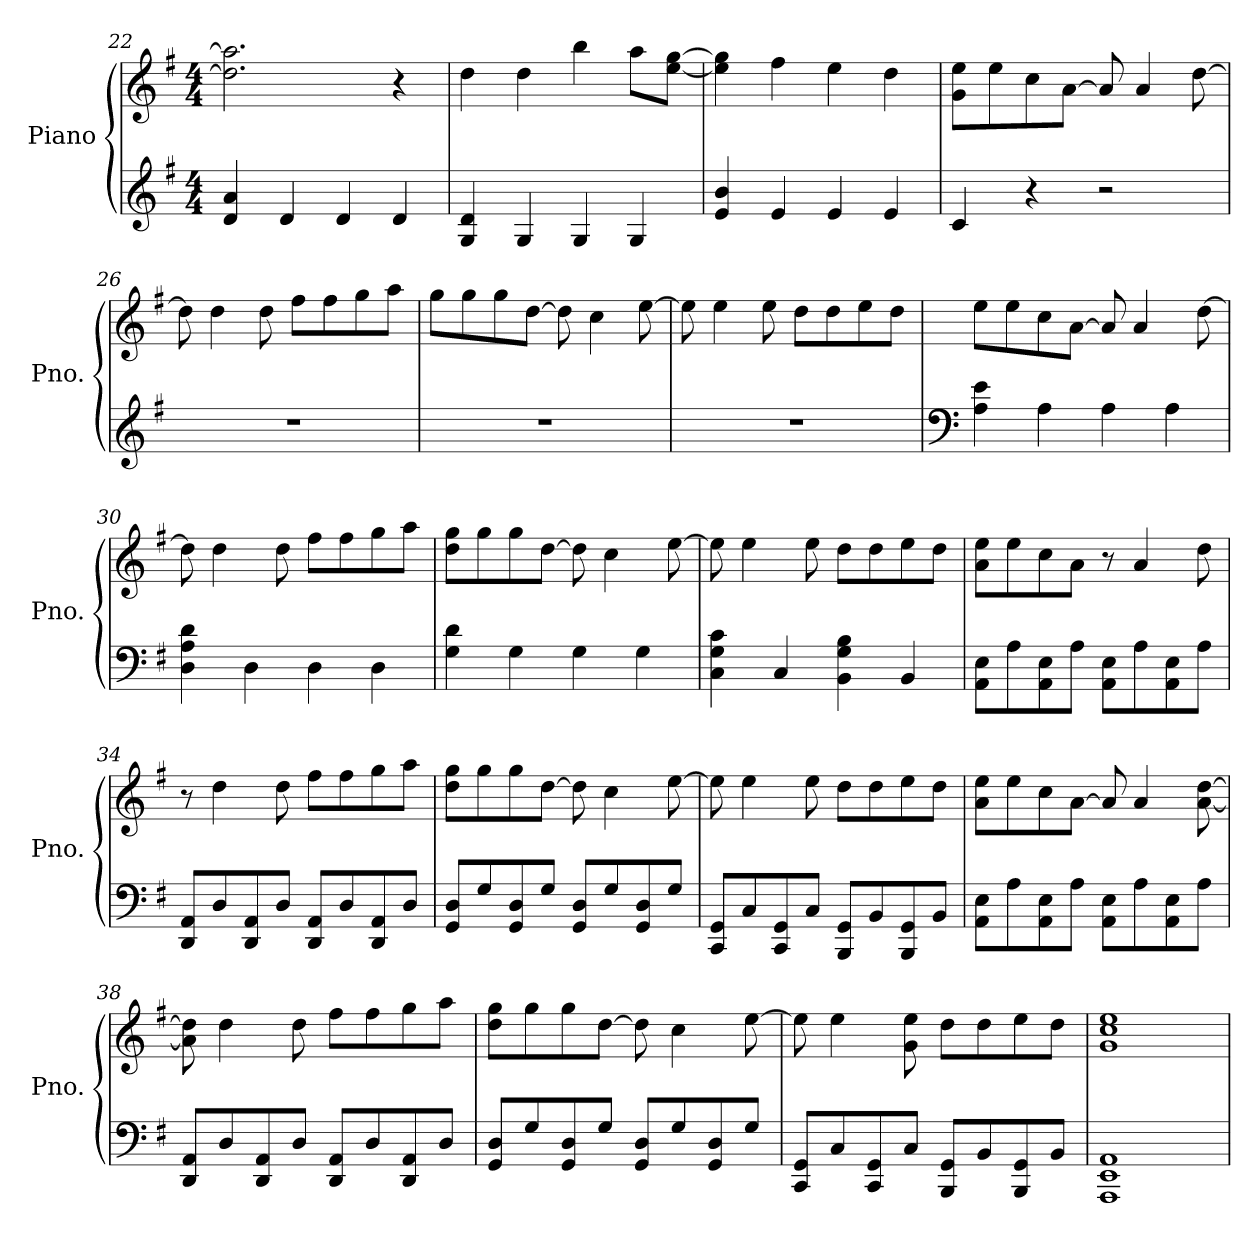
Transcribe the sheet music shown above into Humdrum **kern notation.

**kern	**kern
*part2	*part1
*staff2	*staff1
*I"Piano	*I"Piano
*I'Pno.	*I'Pno.
!!LO:LB:g=z
*clefG2	*clefG2
*k[f#]	*k[f#]
*M4/4	*M4/4
=22	=22
4d/ 4a/	2.dd\] 2.aa\]
4d/	.
4d/	.
4d/	4r
=23	=23
4G/ 4d/	4dd\
4G/	4dd\
4G/	4bb\
4G/	8aa\L
.	[8ee\ [8gg\J
=24	=24
4e/ 4b/	4ee\] 4gg\]
4e/	4ff#\
4e/	4ee\
4e/	4dd\
=25	=25
4c/	8g\ 8ee\L
.	8ee\
4r	8cc\
.	[8a\J
2r	8a/]
.	4a/
.	[8dd\
=26	=26
1r	8dd\]
.	4dd\
.	8dd\
.	8ff#\L
.	8ff#\
.	8gg\
.	8aa\J
=27	=27
1r	8gg\L
.	8gg\
.	8gg\
.	[8dd\J
.	8dd\]
.	4cc\
.	[8ee\
!!LO:LB:g=z
=28	=28
1r	8ee\]
.	4ee\
.	8ee\
.	8dd\L
.	8dd\
.	8ee\
.	8dd\J
=29	=29
*clefF4	*
4A\ 4e\	8ee\L
.	8ee\
4A\	8cc\
.	[8a\J
4A\	8a/]
.	4a/
4A\	.
.	[8dd\
=30	=30
4D\ 4A\ 4d\	8dd\]
.	4dd\
4D\	.
.	8dd\
4D\	8ff#\L
.	8ff#\
4D\	8gg\
.	8aa\J
=31	=31
4G\ 4d\	8dd\ 8gg\L
.	8gg\
4G\	8gg\
.	[8dd\J
4G\	8dd\]
.	4cc\
4G\	.
.	[8ee\
=32	=32
4C\ 4G\ 4c\	8ee\]
.	4ee\
4C/	.
.	8ee\
4BB\ 4G\ 4B\	8dd\L
.	8dd\
4BB/	8ee\
.	8dd\J
!!LO:LB:g=z
=33	=33
8AA\ 8E\L	8a\ 8ee\L
8A\	8ee\
8AA\ 8E\	8cc\
8A\J	8a\J
8AA\ 8E\L	8r
8A\	4a/
8AA\ 8E\	.
8A\J	8dd\
=34	=34
8DD/ 8AA/L	8r
8D/	4dd\
8DD/ 8AA/	.
8D/J	8dd\
8DD/ 8AA/L	8ff#\L
8D/	8ff#\
8DD/ 8AA/	8gg\
8D/J	8aa\J
=35	=35
8GG/ 8D/L	8dd\ 8gg\L
8G/	8gg\
8GG/ 8D/	8gg\
8G/J	[8dd\J
8GG/ 8D/L	8dd\]
8G/	4cc\
8GG/ 8D/	.
8G/J	[8ee\
=36	=36
8CC/ 8GG/L	8ee\]
8C/	4ee\
8CC/ 8GG/	.
8C/J	8ee\
8BBB/ 8GG/L	8dd\L
8BB/	8dd\
8BBB/ 8GG/	8ee\
8BB/J	8dd\J
=37	=37
8AA\ 8E\L	8a\ 8ee\L
8A\	8ee\
8AA\ 8E\	8cc\
8A\J	[8a\J
8AA\ 8E\L	8a/]
8A\	4a/
8AA\ 8E\	.
8A\J	[8a\ [8dd\
!!LO:PB:g=z
=38	=38
8DD/ 8AA/L	8a\] 8dd\]
8D/	4dd\
8DD/ 8AA/	.
8D/J	8dd\
8DD/ 8AA/L	8ff#\L
8D/	8ff#\
8DD/ 8AA/	8gg\
8D/J	8aa\J
=39	=39
8GG/ 8D/L	8dd\ 8gg\L
8G/	8gg\
8GG/ 8D/	8gg\
8G/J	[8dd\J
8GG/ 8D/L	8dd\]
8G/	4cc\
8GG/ 8D/	.
8G/J	[8ee\
=40	=40
8CC/ 8GG/L	8ee\]
8C/	4ee\
8CC/ 8GG/	.
8C/J	8g\ 8ee\
8BBB/ 8GG/L	8dd\L
8BB/	8dd\
8BBB/ 8GG/	8ee\
8BB/J	8dd\J
=41	=41
1AAA 1EE 1AA	1g 1cc 1ee
=	=
*-	*-
